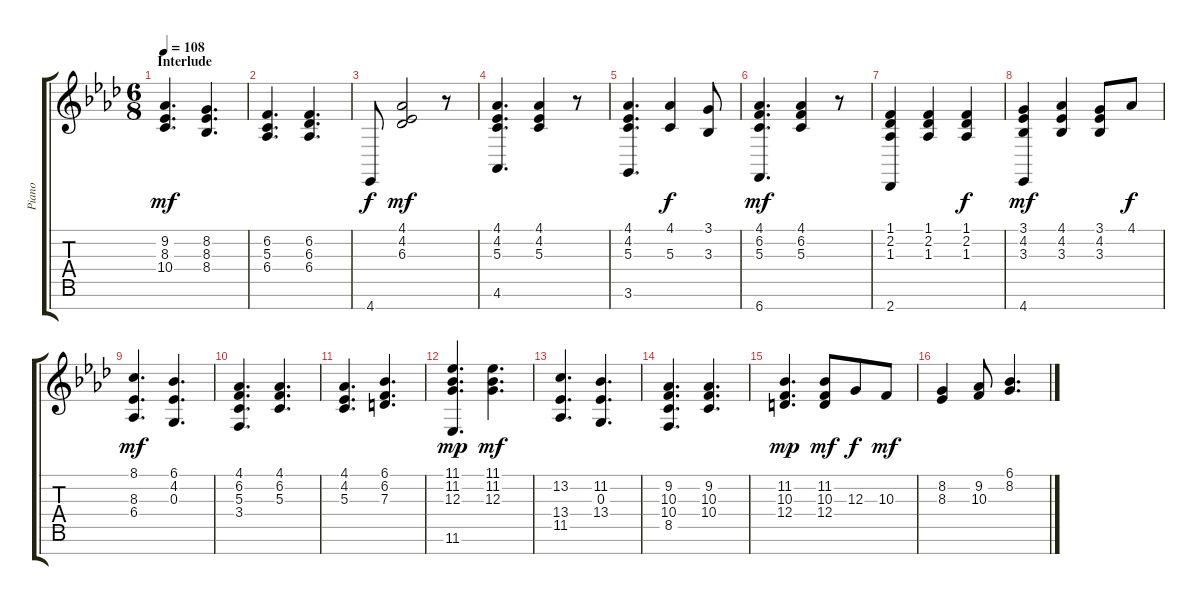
\track ("Piano" "Piano") {instrument acousticgrandpiano}
\staff {score tabs}
\tuning (E4 B3 G3 D3 A2 E2 B1) {hide}
\ts (6 8)
\section ("" "Interlude")
\tempo 108
\clef g2
\ks ab
(9.2 8.3 10.4).4{d dy mf} (8.2 8.3 8.4).4{d} |
(6.2 5.3 6.4).4{d} (6.2 6.3 6.4).4{d} |
4.7.8{dy f} (4.1 4.2 6.3).2{dy mf} r.8 |
(4.1 4.2 5.3 4.6).4{d} (4.1 4.2 5.3).4 r.8 |
(4.1 4.2 5.3 3.6).4{d} (4.1 5.3).4{dy f} (3.1 3.3).8 |
(4.1 6.2 5.3 6.7).4{d dy mf} (4.1 6.2 5.3).4 r.8 |
(1.1 2.2 1.3 2.7).4 (1.1 2.2 1.3).4 (1.1 2.2 1.3).4{dy f} |
(3.1 4.2 3.3 4.7).4{dy mf} (4.1 4.2 3.3).4 (3.1 4.2 3.3).8 4.1.8{dy f} |
(8.1 8.3 6.4).4{d dy mf} (6.1 4.2 0.3).4{d} |
(4.1 6.2 5.3 3.4).4{d} (4.1 6.2 5.3).4{d} |
(4.1 4.2 5.3).4{d} (6.1 6.2 7.3).4{d} |
(11.1 11.2 12.3 11.6).4{d dy mp} (11.1 11.2 12.3).4{d dy mf} |
(13.2 13.4 11.5).4{d} (11.2 0.3 13.4).4{d} |
(9.2 10.3 10.4 8.5).4{d} (9.2 10.3 10.4).4{d} |
(11.2 10.3 12.4).4{d dy mp} (11.2 10.3 12.4).8{dy mf} 12.3.8{dy f} 10.3.8{dy mf} |
(8.2 8.3).4 (9.2 10.3).8 (6.1 8.2).4{d}
